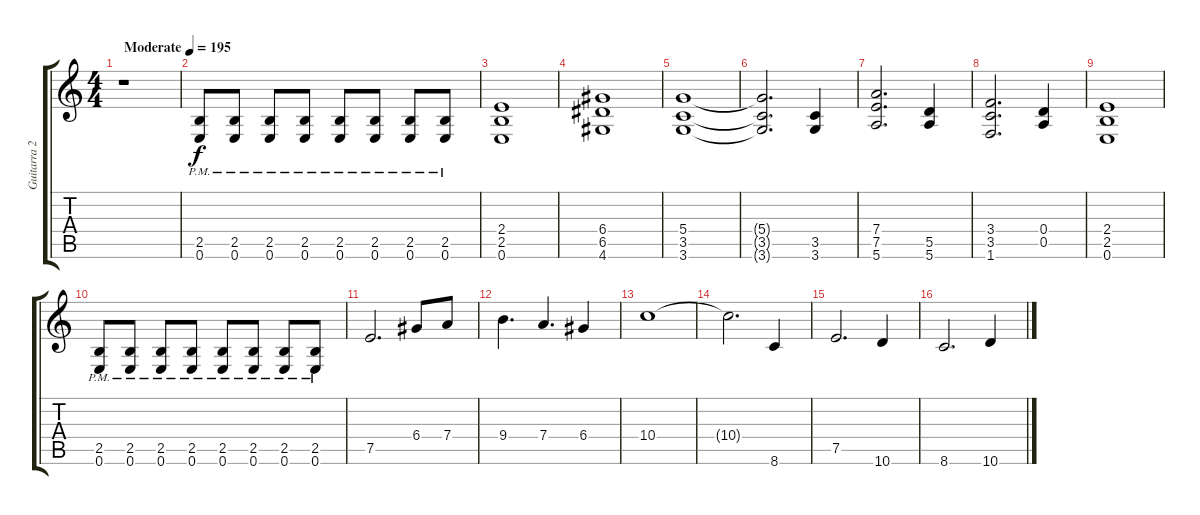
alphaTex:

\track ("Guitarra 2" "Guitarra 2") {instrument distortionguitar}
\staff {score tabs}
\tuning (E4 B3 G3 D3 A2 E2) {hide}
\ts (4 4)
\tempo (195 "Moderate")
\clef g2
\ks c
r.1{dy f volume 0 instrument distortionguitar} |
(2.5 0.6{pm}).8{volume 13} (2.5 0.6{pm}).8 (2.5 0.6{pm}).8 (2.5 0.6{pm}).8 (2.5 0.6{pm}).8 (2.5 0.6{pm}).8 (2.5 0.6{pm}).8 (2.5 0.6{pm}).8 |
(2.4 2.5 0.6).1 |
(6.4 6.5 4.6).1 |
(5.4 3.5 3.6).1 |
(5.4{t} 3.5{t} 3.6{t}).2{d} (3.5 3.6).4 |
(7.4 7.5 5.6).2{d} (5.5 5.6).4 |
(3.4 3.5 1.6).2{d} (0.4 0.5).4 |
(2.4 2.5 0.6).1 |
(2.5 0.6{pm}).8 (2.5 0.6{pm}).8 (2.5 0.6{pm}).8 (2.5 0.6{pm}).8 (2.5 0.6{pm}).8 (2.5 0.6{pm}).8 (2.5 0.6{pm}).8 (2.5 0.6{pm}).8 |
7.5.2{d volume 16} 6.4.8 7.4.8 |
9.4.4{d} 7.4.4{d} 6.4.4 |
10.4.1 |
10.4{t}.2{d} 8.6.4 |
7.5.2{d} 10.6.4 |
8.6.2{d} 10.6.4
